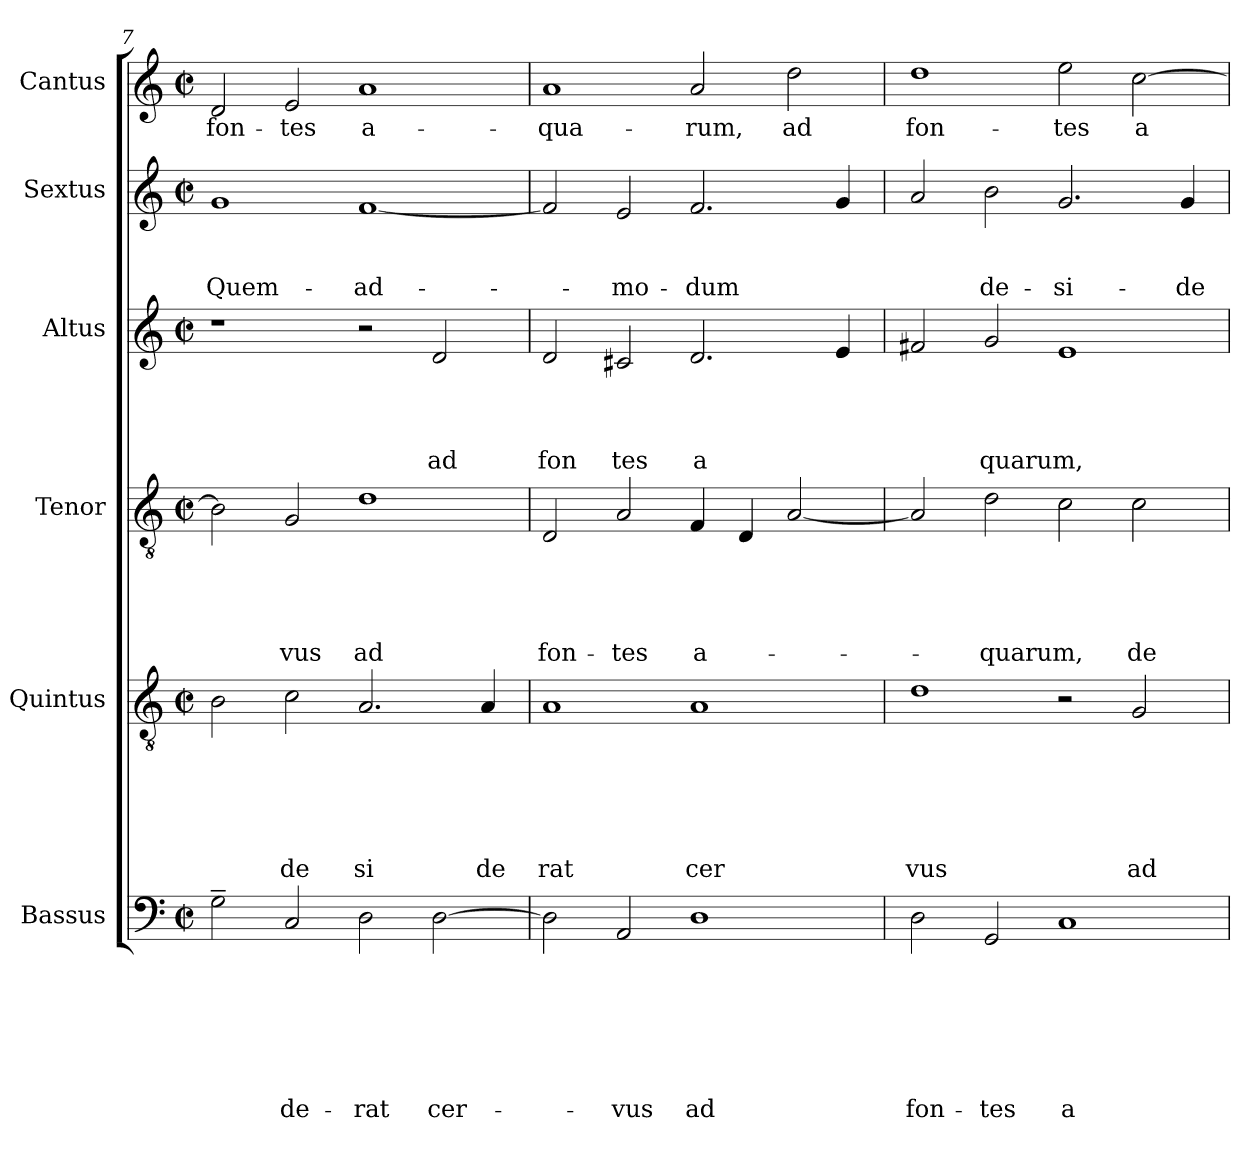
**kern	**text	**text	**text	**text	**text	**text	**text	**kern	**text	**text	**text	**text	**text	**text	**kern	**text	**text	**text	**text	**text	**kern	**text	**text	**text	**text	**kern	**text	**text	**text	**kern	**text
*part6	*part6	*part6	*part6	*part6	*part6	*part6	*part6	*part5	*part5	*part5	*part5	*part5	*part5	*part5	*part4	*part4	*part4	*part4	*part4	*part4	*part3	*part3	*part3	*part3	*part3	*part2	*part2	*part2	*part2	*part1	*part1
*staff6	*staff6	*staff6	*staff6	*staff6	*staff6	*staff6	*staff6	*staff5	*staff5	*staff5	*staff5	*staff5	*staff5	*staff5	*staff4	*staff4	*staff4	*staff4	*staff4	*staff4	*staff3	*staff3	*staff3	*staff3	*staff3	*staff2	*staff2	*staff2	*staff2	*staff1	*staff1
*I"Bassus	*	*	*	*	*	*	*	*I"Quintus	*	*	*	*	*	*	*I"Tenor	*	*	*	*	*	*I"Altus	*	*	*	*	*I"Sextus	*	*	*	*I"Cantus	*
!!LO:LB:g=z
*clefF4	*	*	*	*	*	*	*	*clefGv2	*	*	*	*	*	*	*clefGv2	*	*	*	*	*	*clefG2	*	*	*	*	*clefG2	*	*	*	*clefG2	*
*k[]	*	*	*	*	*	*	*	*k[]	*	*	*	*	*	*	*k[]	*	*	*	*	*	*k[]	*	*	*	*	*k[]	*	*	*	*k[]	*
*C:	*	*	*	*	*	*	*	*C:	*	*	*	*	*	*	*C:	*	*	*	*	*	*C:	*	*	*	*	*C:	*	*	*	*C:	*
*M2/2	*	*	*	*	*	*	*	*M2/2	*	*	*	*	*	*	*M2/2	*	*	*	*	*	*M2/2	*	*	*	*	*M2/2	*	*	*	*M2/2	*
*met(c|)	*	*	*	*	*	*	*	*met(c|)	*	*	*	*	*	*	*met(c|)	*	*	*	*	*	*met(c|)	*	*	*	*	*met(c|)	*	*	*	*met(c|)	*
=7	=7	=7	=7	=7	=7	=7	=7	=7	=7	=7	=7	=7	=7	=7	=7	=7	=7	=7	=7	=7	=7	=7	=7	=7	=7	=7	=7	=7	=7	=7	=7
!	!	!	!	!	!	!	!	!	!	!	!	!	!	!	!	!	!	!	!	!	!	!	!	!	!	!	!	!	!LO:LY:b	!	!LO:LY:b
2G~>\	.	.	.	.	.	.	.	2B\	.	.	.	.	.	.	2B\]	.	.	.	.	.	1r	.	.	.	.	1g	.	.	Quem-	2d/	fon-
!	!	!	!	!	!	!	!LO:LY:b	!	!	!	!	!	!	!LO:LY:b	!	!	!	!	!	!LO:LY:b	!	!	!	!	!	!	!	!	!	!	!LO:LY:b
2C/	.	.	.	.	.	.	-de-	2c\	.	.	.	.	.	de	2G/	.	.	.	.	vus	.	.	.	.	.	.	.	.	.	2e/	-tes
!	!	!	!	!	!	!	!LO:LY:b	!	!	!	!	!	!	!LO:LY:b	!	!	!	!	!	!LO:LY:b	!	!	!	!	!	!	!	!	!LO:LY:b	!	!LO:LY:b
2D\	.	.	.	.	.	.	-rat	2.A/	.	.	.	.	.	si	1d	.	.	.	.	ad	2r	.	.	.	.	[<1f	.	.	-ad-	1a	a-
!	!	!	!	!	!	!	!LO:LY:b	!	!	!	!	!	!	!	!	!	!	!	!	!	!	!	!	!	!LO:LY:b	!	!	!	!	!	!
[>2D\	.	.	.	.	.	.	cer-	.	.	.	.	.	.	.	.	.	.	.	.	.	2d/	.	.	.	ad	.	.	.	.	.	.
!	!	!	!	!	!	!	!	!	!	!	!	!	!	!LO:LY:b	!	!	!	!	!	!	!	!	!	!	!	!	!	!	!	!	!
.	.	.	.	.	.	.	.	4A/	.	.	.	.	.	de	.	.	.	.	.	.	.	.	.	.	.	.	.	.	.	.	.
=8	=8	=8	=8	=8	=8	=8	=8	=8	=8	=8	=8	=8	=8	=8	=8	=8	=8	=8	=8	=8	=8	=8	=8	=8	=8	=8	=8	=8	=8	=8	=8
!	!	!	!	!	!	!	!	!	!	!	!	!	!	!LO:LY:b	!	!	!	!	!	!LO:LY:b	!	!	!	!	!LO:LY:b	!	!	!	!	!	!LO:LY:b
2D\]	.	.	.	.	.	.	.	1A	.	.	.	.	.	rat	2D/	.	.	.	.	fon-	2d/	.	.	.	fon	2f/]	.	.	.	1a	-qua-
!	!	!	!	!	!	!	!LO:LY:b	!	!	!	!	!	!	!	!	!	!	!	!	!LO:LY:b	!	!	!	!	!LO:LY:b	!	!	!	!LO:LY:b	!	!
2AA/	.	.	.	.	.	.	-vus	.	.	.	.	.	.	.	2A/	.	.	.	.	-tes	2c#X/	.	.	.	tes	2e/	.	.	-mo-	.	.
!	!	!	!	!	!	!	!LO:LY:b	!	!	!	!	!	!	!LO:LY:b	!	!	!	!	!	!LO:LY:b	!	!	!	!	!LO:LY:b	!	!	!	!LO:LY:b	!	!LO:LY:b
1D	.	.	.	.	.	.	ad	1A	.	.	.	.	.	cer	4F/	.	.	.	.	a-	2.d/	.	.	.	a	2.f/	.	.	-dum	2a/	-rum,
.	.	.	.	.	.	.	.	.	.	.	.	.	.	.	4D/	.	.	.	.	.	.	.	.	.	.	.	.	.	.	.	.
!	!	!	!	!	!	!	!	!	!	!	!	!	!	!	!	!	!	!	!	!	!	!	!	!	!	!	!	!	!	!	!LO:LY:b
.	.	.	.	.	.	.	.	.	.	.	.	.	.	.	[<2A/	.	.	.	.	.	.	.	.	.	.	.	.	.	.	2dd\	ad
.	.	.	.	.	.	.	.	.	.	.	.	.	.	.	.	.	.	.	.	.	4e/	.	.	.	.	4g/	.	.	.	.	.
=9	=9	=9	=9	=9	=9	=9	=9	=9	=9	=9	=9	=9	=9	=9	=9	=9	=9	=9	=9	=9	=9	=9	=9	=9	=9	=9	=9	=9	=9	=9	=9
!	!	!	!	!	!	!	!LO:LY:b	!	!	!	!	!	!	!LO:LY:b	!	!	!	!	!	!	!	!	!	!	!	!	!	!	!	!	!LO:LY:b
2D\	.	.	.	.	.	.	fon-	1d	.	.	.	.	.	vus	2A/]	.	.	.	.	.	2f#X/	.	.	.	.	2a/	.	.	.	1dd	fon-
!	!	!	!	!	!	!	!LO:LY:b	!	!	!	!	!	!	!	!	!	!	!	!	!LO:LY:b	!	!	!	!	!LO:LY:b	!	!	!	!LO:LY:b	!	!
2GG/	.	.	.	.	.	.	-tes	.	.	.	.	.	.	.	2d\	.	.	.	.	-quarum,	2g/	.	.	.	quarum,	2b\	.	.	de-	.	.
!	!	!	!	!	!	!	!LO:LY:b	!	!	!	!	!	!	!	!	!	!	!	!	!	!	!	!	!	!	!	!	!	!LO:LY:b	!	!LO:LY:b
1C	.	.	.	.	.	.	a-	2r	.	.	.	.	.	.	2c\	.	.	.	.	.	1e	.	.	.	.	2.g/	.	.	-si-	2ee\	-tes
!	!	!	!	!	!	!	!	!	!	!	!	!	!	!LO:LY:b	!	!	!	!	!	!LO:LY:b	!	!	!	!	!	!	!	!	!	!	!LO:LY:b
.	.	.	.	.	.	.	.	2G/	.	.	.	.	.	ad	2c\	.	.	.	.	de-	.	.	.	.	.	.	.	.	.	[>2cc\	a-
!	!	!	!	!	!	!	!	!	!	!	!	!	!	!	!	!	!	!	!	!	!	!	!	!	!	!	!	!	!LO:LY:b	!	!
.	.	.	.	.	.	.	.	.	.	.	.	.	.	.	.	.	.	.	.	.	.	.	.	.	.	4g/	.	.	-de-	.	.
=	=	=	=	=	=	=	=	=	=	=	=	=	=	=	=	=	=	=	=	=	=	=	=	=	=	=	=	=	=	=	=
*-	*-	*-	*-	*-	*-	*-	*-	*-	*-	*-	*-	*-	*-	*-	*-	*-	*-	*-	*-	*-	*-	*-	*-	*-	*-	*-	*-	*-	*-	*-	*-
